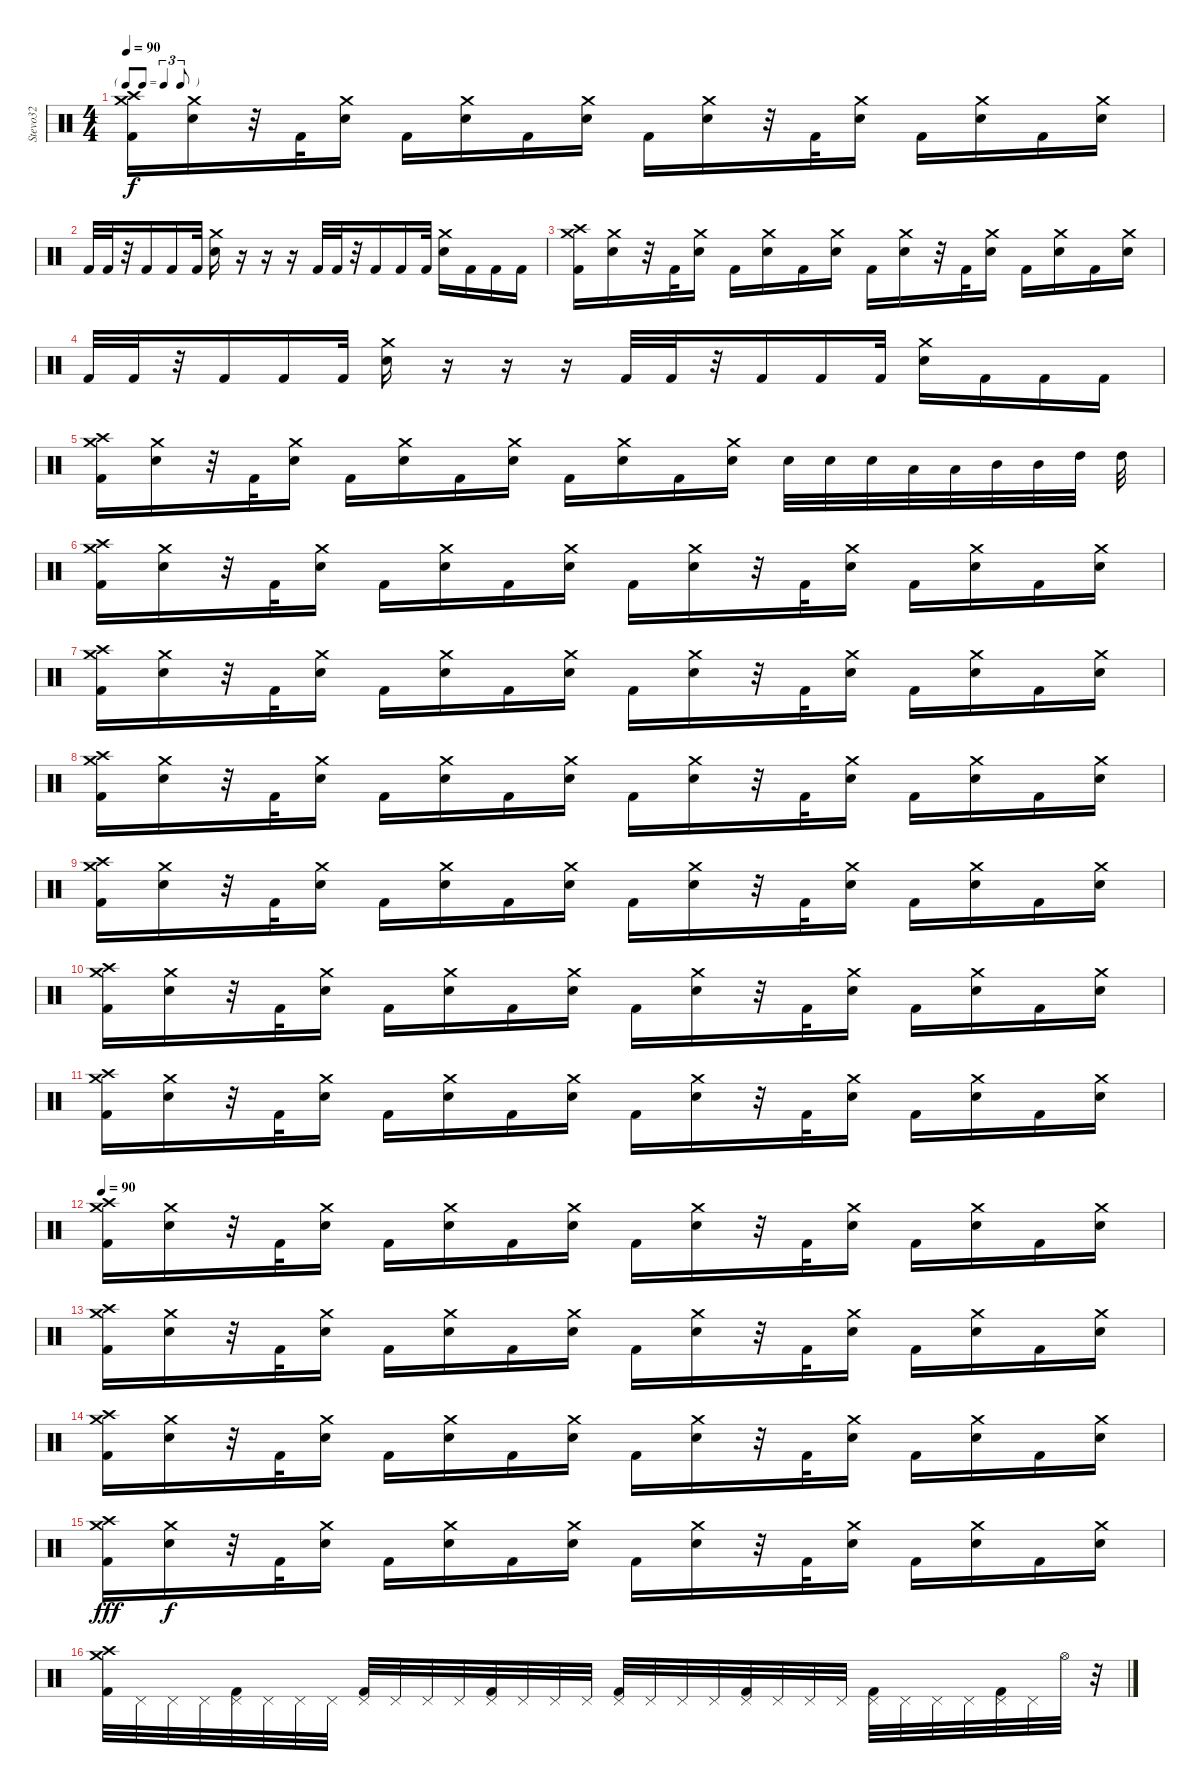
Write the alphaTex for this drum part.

\track ("Stevo32" "Stevo32") {instrument percussion}
\staff {score}
\articulation defaults
\ts (4 4)
\tf triplet8th
\tempo 90
\clef neutral
\ks c
("Crash medium (hit)" "Crash high (hit)" "Kick (hit) 2").16{dy f} ("Crash medium (hit)" "Electric Snare (hit)").16 r.32 "Kick (hit) 2".32 ("Crash medium (hit)" "Electric Snare (hit)").16 "Kick (hit) 2".16 ("Crash medium (hit)" "Electric Snare (hit)").16 "Kick (hit) 2".16 ("Crash medium (hit)" "Electric Snare (hit)").16 "Kick (hit) 2".16 ("Crash medium (hit)" "Electric Snare (hit)").16 r.32 "Kick (hit) 2".32 ("Crash medium (hit)" "Electric Snare (hit)").16 "Kick (hit) 2".16 ("Crash medium (hit)" "Electric Snare (hit)").16 "Kick (hit) 2".16 ("Crash medium (hit)" "Electric Snare (hit)").16 |
"Kick (hit) 2".32 "Kick (hit) 2".32 r.32 "Kick (hit) 2".16 "Kick (hit) 2".16 "Kick (hit) 2".32 ("Crash medium (hit)" "Electric Snare (hit)").16 r.16 r.16 r.16 "Kick (hit) 2".32 "Kick (hit) 2".32 r.32 "Kick (hit) 2".16 "Kick (hit) 2".16 "Kick (hit) 2".32 ("Crash medium (hit)" "Electric Snare (hit)").16 "Kick (hit) 2".16 "Kick (hit) 2".16 "Kick (hit) 2".16 |
("Crash medium (hit)" "Crash high (hit)" "Kick (hit) 2").16 ("Crash medium (hit)" "Electric Snare (hit)").16 r.32 "Kick (hit) 2".32 ("Crash medium (hit)" "Electric Snare (hit)").16 "Kick (hit) 2".16 ("Crash medium (hit)" "Electric Snare (hit)").16 "Kick (hit) 2".16 ("Crash medium (hit)" "Electric Snare (hit)").16 "Kick (hit) 2".16 ("Crash medium (hit)" "Electric Snare (hit)").16 r.32 "Kick (hit) 2".32 ("Crash medium (hit)" "Electric Snare (hit)").16 "Kick (hit) 2".16 ("Crash medium (hit)" "Electric Snare (hit)").16 "Kick (hit) 2".16 ("Crash medium (hit)" "Electric Snare (hit)").16 |
"Kick (hit) 2".32 "Kick (hit) 2".32 r.32 "Kick (hit) 2".16 "Kick (hit) 2".16 "Kick (hit) 2".32 ("Crash medium (hit)" "Electric Snare (hit)").16 r.16 r.16 r.16 "Kick (hit) 2".32 "Kick (hit) 2".32 r.32 "Kick (hit) 2".16 "Kick (hit) 2".16 "Kick (hit) 2".32 ("Crash medium (hit)" "Electric Snare (hit)").16 "Kick (hit) 2".16 "Kick (hit) 2".16 "Kick (hit) 2".16 |
("Crash medium (hit)" "Crash high (hit)" "Kick (hit) 2").16 ("Crash medium (hit)" "Electric Snare (hit)").16 r.32 "Kick (hit) 2".32 ("Crash medium (hit)" "Electric Snare (hit)").16 "Kick (hit) 2".16 ("Crash medium (hit)" "Electric Snare (hit)").16 "Kick (hit) 2".16 ("Crash medium (hit)" "Electric Snare (hit)").16 "Kick (hit) 2".16 ("Crash medium (hit)" "Electric Snare (hit)").16 "Kick (hit) 2".16 ("Crash medium (hit)" "Electric Snare (hit)").16 "Electric Snare (hit)".32 "Electric Snare (hit)".32 "Electric Snare (hit)".32 "Low Tom (hit)".32 "Low Tom (hit)".32 "Mid Tom (hit)".32 "Mid Tom (hit)".32 "High Tom (hit)".32 "High Tom (hit)".32 |
("Crash medium (hit)" "Crash high (hit)" "Kick (hit) 2").16 ("Crash medium (hit)" "Electric Snare (hit)").16 r.32 "Kick (hit) 2".32 ("Crash medium (hit)" "Electric Snare (hit)").16 "Kick (hit) 2".16 ("Crash medium (hit)" "Electric Snare (hit)").16 "Kick (hit) 2".16 ("Crash medium (hit)" "Electric Snare (hit)").16 "Kick (hit) 2".16 ("Crash medium (hit)" "Electric Snare (hit)").16 r.32 "Kick (hit) 2".32 ("Crash medium (hit)" "Electric Snare (hit)").16 "Kick (hit) 2".16 ("Crash medium (hit)" "Electric Snare (hit)").16 "Kick (hit) 2".16 ("Crash medium (hit)" "Electric Snare (hit)").16 |
("Crash medium (hit)" "Crash high (hit)" "Kick (hit) 2").16 ("Crash medium (hit)" "Electric Snare (hit)").16 r.32 "Kick (hit) 2".32 ("Crash medium (hit)" "Electric Snare (hit)").16 "Kick (hit) 2".16 ("Crash medium (hit)" "Electric Snare (hit)").16 "Kick (hit) 2".16 ("Crash medium (hit)" "Electric Snare (hit)").16 "Kick (hit) 2".16 ("Crash medium (hit)" "Electric Snare (hit)").16 r.32 "Kick (hit) 2".32 ("Crash medium (hit)" "Electric Snare (hit)").16 "Kick (hit) 2".16 ("Crash medium (hit)" "Electric Snare (hit)").16 "Kick (hit) 2".16 ("Crash medium (hit)" "Electric Snare (hit)").16 |
("Crash medium (hit)" "Crash high (hit)" "Kick (hit) 2").16 ("Crash medium (hit)" "Electric Snare (hit)").16 r.32 "Kick (hit) 2".32 ("Crash medium (hit)" "Electric Snare (hit)").16 "Kick (hit) 2".16 ("Crash medium (hit)" "Electric Snare (hit)").16 "Kick (hit) 2".16 ("Crash medium (hit)" "Electric Snare (hit)").16 "Kick (hit) 2".16 ("Crash medium (hit)" "Electric Snare (hit)").16 r.32 "Kick (hit) 2".32 ("Crash medium (hit)" "Electric Snare (hit)").16 "Kick (hit) 2".16 ("Crash medium (hit)" "Electric Snare (hit)").16 "Kick (hit) 2".16 ("Crash medium (hit)" "Electric Snare (hit)").16 |
("Crash medium (hit)" "Crash high (hit)" "Kick (hit) 2").16 ("Crash medium (hit)" "Electric Snare (hit)").16 r.32 "Kick (hit) 2".32 ("Crash medium (hit)" "Electric Snare (hit)").16 "Kick (hit) 2".16 ("Crash medium (hit)" "Electric Snare (hit)").16 "Kick (hit) 2".16 ("Crash medium (hit)" "Electric Snare (hit)").16 "Kick (hit) 2".16 ("Crash medium (hit)" "Electric Snare (hit)").16 r.32 "Kick (hit) 2".32 ("Crash medium (hit)" "Electric Snare (hit)").16 "Kick (hit) 2".16 ("Crash medium (hit)" "Electric Snare (hit)").16 "Kick (hit) 2".16 ("Crash medium (hit)" "Electric Snare (hit)").16 |
("Crash medium (hit)" "Crash high (hit)" "Kick (hit) 2").16 ("Crash medium (hit)" "Electric Snare (hit)").16 r.32 "Kick (hit) 2".32 ("Crash medium (hit)" "Electric Snare (hit)").16 "Kick (hit) 2".16 ("Crash medium (hit)" "Electric Snare (hit)").16 "Kick (hit) 2".16 ("Crash medium (hit)" "Electric Snare (hit)").16 "Kick (hit) 2".16 ("Crash medium (hit)" "Electric Snare (hit)").16 r.32 "Kick (hit) 2".32 ("Crash medium (hit)" "Electric Snare (hit)").16 "Kick (hit) 2".16 ("Crash medium (hit)" "Electric Snare (hit)").16 "Kick (hit) 2".16 ("Crash medium (hit)" "Electric Snare (hit)").16 |
("Crash medium (hit)" "Crash high (hit)" "Kick (hit) 2").16 ("Crash medium (hit)" "Electric Snare (hit)").16 r.32 "Kick (hit) 2".32 ("Crash medium (hit)" "Electric Snare (hit)").16 "Kick (hit) 2".16 ("Crash medium (hit)" "Electric Snare (hit)").16 "Kick (hit) 2".16 ("Crash medium (hit)" "Electric Snare (hit)").16 "Kick (hit) 2".16 ("Crash medium (hit)" "Electric Snare (hit)").16 r.32 "Kick (hit) 2".32 ("Crash medium (hit)" "Electric Snare (hit)").16 "Kick (hit) 2".16 ("Crash medium (hit)" "Electric Snare (hit)").16 "Kick (hit) 2".16 ("Crash medium (hit)" "Electric Snare (hit)").16 |
\tempo 90
("Crash medium (hit)" "Crash high (hit)" "Kick (hit) 2").16 ("Crash medium (hit)" "Electric Snare (hit)").16 r.32 "Kick (hit) 2".32 ("Crash medium (hit)" "Electric Snare (hit)").16 "Kick (hit) 2".16 ("Crash medium (hit)" "Electric Snare (hit)").16 "Kick (hit) 2".16 ("Crash medium (hit)" "Electric Snare (hit)").16 "Kick (hit) 2".16 ("Crash medium (hit)" "Electric Snare (hit)").16 r.32 "Kick (hit) 2".32 ("Crash medium (hit)" "Electric Snare (hit)").16 "Kick (hit) 2".16 ("Crash medium (hit)" "Electric Snare (hit)").16 "Kick (hit) 2".16 ("Crash medium (hit)" "Electric Snare (hit)").16 |
("Crash medium (hit)" "Crash high (hit)" "Kick (hit) 2").16 ("Crash medium (hit)" "Electric Snare (hit)").16 r.32 "Kick (hit) 2".32 ("Crash medium (hit)" "Electric Snare (hit)").16 "Kick (hit) 2".16 ("Crash medium (hit)" "Electric Snare (hit)").16 "Kick (hit) 2".16 ("Crash medium (hit)" "Electric Snare (hit)").16 "Kick (hit) 2".16 ("Crash medium (hit)" "Electric Snare (hit)").16 r.32 "Kick (hit) 2".32 ("Crash medium (hit)" "Electric Snare (hit)").16 "Kick (hit) 2".16 ("Crash medium (hit)" "Electric Snare (hit)").16 "Kick (hit) 2".16 ("Crash medium (hit)" "Electric Snare (hit)").16 |
("Crash medium (hit)" "Crash high (hit)" "Kick (hit) 2").16 ("Crash medium (hit)" "Electric Snare (hit)").16 r.32 "Kick (hit) 2".32 ("Crash medium (hit)" "Electric Snare (hit)").16 "Kick (hit) 2".16 ("Crash medium (hit)" "Electric Snare (hit)").16 "Kick (hit) 2".16 ("Crash medium (hit)" "Electric Snare (hit)").16 "Kick (hit) 2".16 ("Crash medium (hit)" "Electric Snare (hit)").16 r.32 "Kick (hit) 2".32 ("Crash medium (hit)" "Electric Snare (hit)").16 "Kick (hit) 2".16 ("Crash medium (hit)" "Electric Snare (hit)").16 "Kick (hit) 2".16 ("Crash medium (hit)" "Electric Snare (hit)").16 |
("Crash medium (hit)" "Crash high (hit)" "Kick (hit) 2").16{dy fff} ("Crash medium (hit)" "Electric Snare (hit)").16{dy f} r.32 "Kick (hit) 2".32 ("Crash medium (hit)" "Electric Snare (hit)").16 "Kick (hit) 2".16 ("Crash medium (hit)" "Electric Snare (hit)").16 "Kick (hit) 2".16 ("Crash medium (hit)" "Electric Snare (hit)").16 "Kick (hit) 2".16 ("Crash medium (hit)" "Electric Snare (hit)").16 r.32 "Kick (hit) 2".32 ("Crash medium (hit)" "Electric Snare (hit)").16 "Kick (hit) 2".16 ("Crash medium (hit)" "Electric Snare (hit)").16 "Kick (hit) 2".16 ("Crash medium (hit)" "Electric Snare (hit)").16 |
("Crash high (hit)" "Crash medium (hit)" "Kick (hit) 2").32 "Pedal Hi-Hat (hit)".32 "Pedal Hi-Hat (hit)".32 "Pedal Hi-Hat (hit)".32 ("Pedal Hi-Hat (hit)" "Kick (hit) 2").32 "Pedal Hi-Hat (hit)".32 "Pedal Hi-Hat (hit)".32 "Pedal Hi-Hat (hit)".32 ("Pedal Hi-Hat (hit)" "Kick (hit) 2").32 "Pedal Hi-Hat (hit)".32 "Pedal Hi-Hat (hit)".32 "Pedal Hi-Hat (hit)".32 ("Pedal Hi-Hat (hit)" "Kick (hit) 2").32 "Pedal Hi-Hat (hit)".32 "Pedal Hi-Hat (hit)".32 "Pedal Hi-Hat (hit)".32 ("Pedal Hi-Hat (hit)" "Kick (hit) 2").32 "Pedal Hi-Hat (hit)".32 "Pedal Hi-Hat (hit)".32 "Pedal Hi-Hat (hit)".32 ("Pedal Hi-Hat (hit)" "Kick (hit) 2").32 "Pedal Hi-Hat (hit)".32 "Pedal Hi-Hat (hit)".32 "Pedal Hi-Hat (hit)".32 ("Pedal Hi-Hat (hit)" "Kick (hit) 2").32 "Pedal Hi-Hat (hit)".32 "Pedal Hi-Hat (hit)".32 "Pedal Hi-Hat (hit)".32 ("Pedal Hi-Hat (hit)" "Kick (hit) 2").32 "Pedal Hi-Hat (hit)".32 "Hi-Hat (open)".32 r.32
